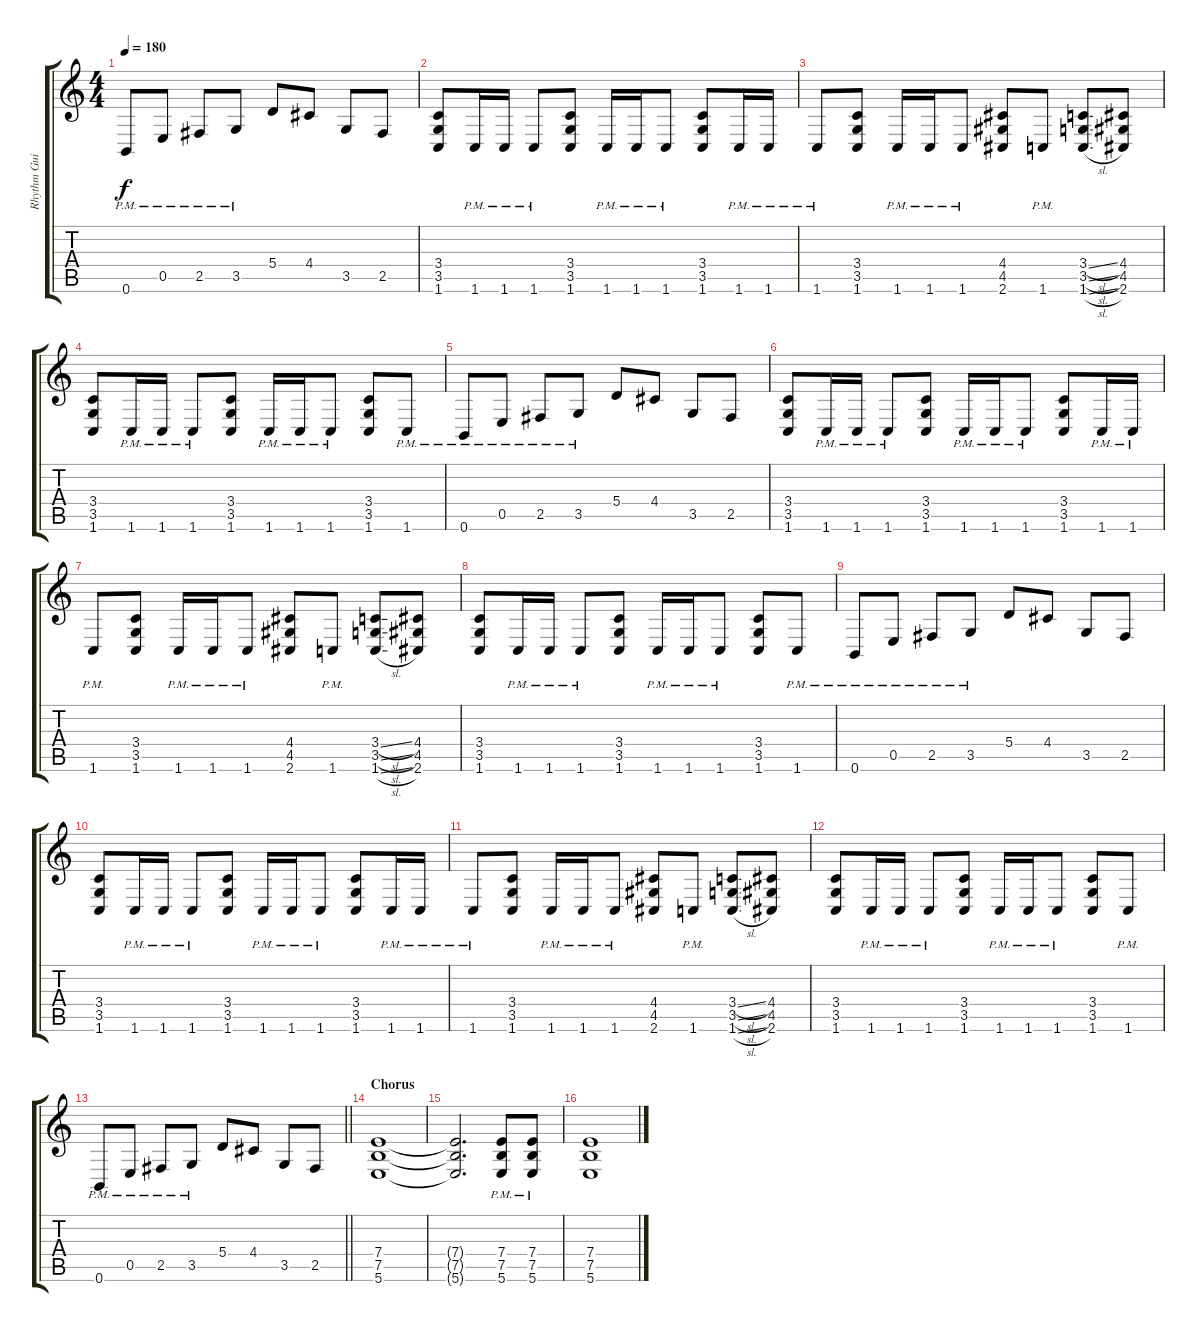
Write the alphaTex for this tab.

\track ("Rhythm Guitar" "Rhythm Gui") {instrument distortionguitar}
\staff {score tabs}
\tuning (B3 Gb3 D3 A2 E2 B1) {hide}
\ts (4 4)
\tempo 180
\clef g2
\ks c
0.6{pm}.8{dy f} 0.5{pm}.8 2.5{pm}.8 3.5{pm}.8 5.4.8 4.4.8 3.5.8 2.5.8 |
(3.4 3.5 1.6).8 1.6{pm}.16 1.6{pm}.16 1.6{pm}.8 (3.4 3.5 1.6).8 1.6{pm}.16 1.6{pm}.16 1.6{pm}.8 (3.4 3.5 1.6).8 1.6{pm}.16 1.6{pm}.16 |
1.6{pm}.8 (3.4 3.5 1.6).8 1.6{pm}.16 1.6{pm}.16 1.6{pm}.8 (4.4 4.5 2.6).8 1.6{pm}.8 (3.4{sl} 3.5{sl} 1.6{sl}).8 (4.4 4.5 2.6).8 |
(3.4 3.5 1.6).8 1.6{pm}.16 1.6{pm}.16 1.6{pm}.8 (3.4 3.5 1.6).8 1.6{pm}.16 1.6{pm}.16 1.6{pm}.8 (3.4 3.5 1.6).8 1.6{pm}.8 |
0.6{pm}.8 0.5{pm}.8 2.5{pm}.8 3.5{pm}.8 5.4.8 4.4.8 3.5.8 2.5.8 |
(3.4 3.5 1.6).8 1.6{pm}.16 1.6{pm}.16 1.6{pm}.8 (3.4 3.5 1.6).8 1.6{pm}.16 1.6{pm}.16 1.6{pm}.8 (3.4 3.5 1.6).8 1.6{pm}.16 1.6{pm}.16 |
1.6{pm}.8 (3.4 3.5 1.6).8 1.6{pm}.16 1.6{pm}.16 1.6{pm}.8 (4.4 4.5 2.6).8 1.6{pm}.8 (3.4{sl} 3.5{sl} 1.6{sl}).8 (4.4 4.5 2.6).8 |
(3.4 3.5 1.6).8 1.6{pm}.16 1.6{pm}.16 1.6{pm}.8 (3.4 3.5 1.6).8 1.6{pm}.16 1.6{pm}.16 1.6{pm}.8 (3.4 3.5 1.6).8 1.6{pm}.8 |
0.6{pm}.8 0.5{pm}.8 2.5{pm}.8 3.5{pm}.8 5.4.8 4.4.8 3.5.8 2.5.8 |
(3.4 3.5 1.6).8 1.6{pm}.16 1.6{pm}.16 1.6{pm}.8 (3.4 3.5 1.6).8 1.6{pm}.16 1.6{pm}.16 1.6{pm}.8 (3.4 3.5 1.6).8 1.6{pm}.16 1.6{pm}.16 |
1.6{pm}.8 (3.4 3.5 1.6).8 1.6{pm}.16 1.6{pm}.16 1.6{pm}.8 (4.4 4.5 2.6).8 1.6{pm}.8 (3.4{sl} 3.5{sl} 1.6{sl}).8 (4.4 4.5 2.6).8 |
(3.4 3.5 1.6).8 1.6{pm}.16 1.6{pm}.16 1.6{pm}.8 (3.4 3.5 1.6).8 1.6{pm}.16 1.6{pm}.16 1.6{pm}.8 (3.4 3.5 1.6).8 1.6{pm}.8 |
\barLineRight lightlight
0.6{pm}.8 0.5{pm}.8 2.5{pm}.8 3.5{pm}.8 5.4.8 4.4.8 3.5.8 2.5.8 |
\section ("" "Chorus")
(7.4 7.5 5.6).1 |
(7.4{t} 7.5{t} 5.6{t}).2{d} (7.4{pm} 7.5{pm} 5.6{pm}).8 (7.4{pm} 7.5{pm} 5.6{pm}).8 |
(7.4 7.5 5.6).1
